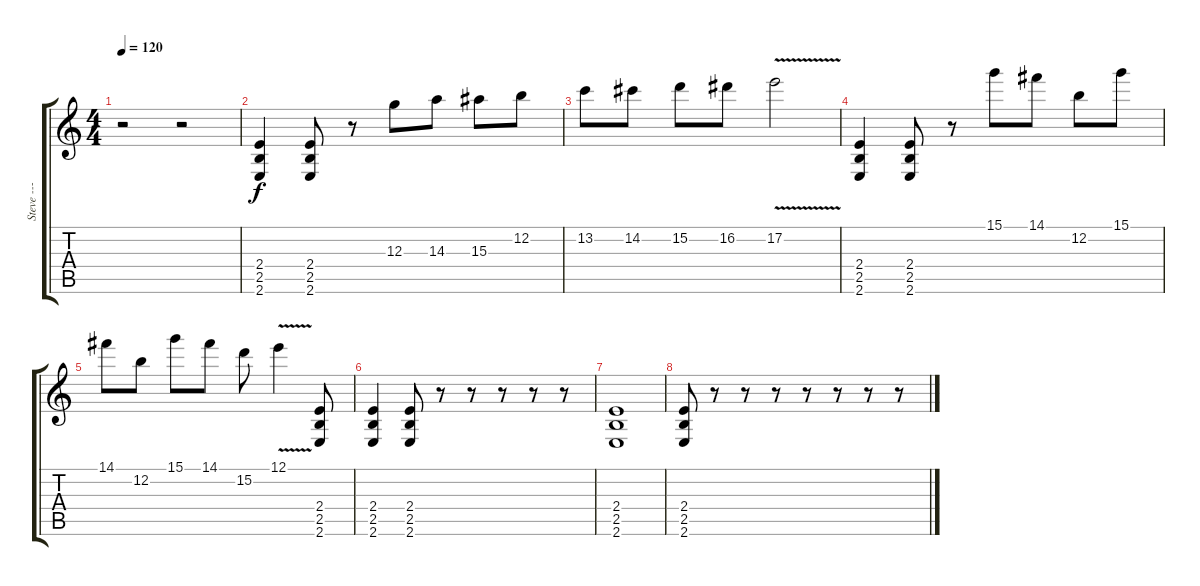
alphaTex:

\track ("Steve --- Guitar" "Steve --- ") {instrument distortionguitar}
\staff {score tabs}
\tuning (E4 B3 G3 D3 A2 D2) {hide}
\ts (4 4)
\tempo 120
\clef g2
\ks c
r.2{dy f} r.2 |
(2.4 2.5 2.6).4 (2.4 2.5 2.6).8 r.8 12.3.8 14.3.8 15.3.8 12.2.8 |
13.2.8 14.2.8 15.2.8 16.2.8 17.2{v}.2 |
(2.4 2.5 2.6).4 (2.4 2.5 2.6).8 r.8 15.1.8 14.1.8 12.2.8 15.1.8 |
14.1.8 12.2.8 15.1.8 14.1.8 15.2.8 12.1{v}.4 (2.4 2.5 2.6).8 |
(2.4 2.5 2.6).4 (2.4 2.5 2.6).8 r.8 r.8 r.8 r.8 r.8 |
(2.4 2.5 2.6).1 |
(2.4 2.5 2.6).8 r.8 r.8 r.8 r.8 r.8 r.8 r.8
